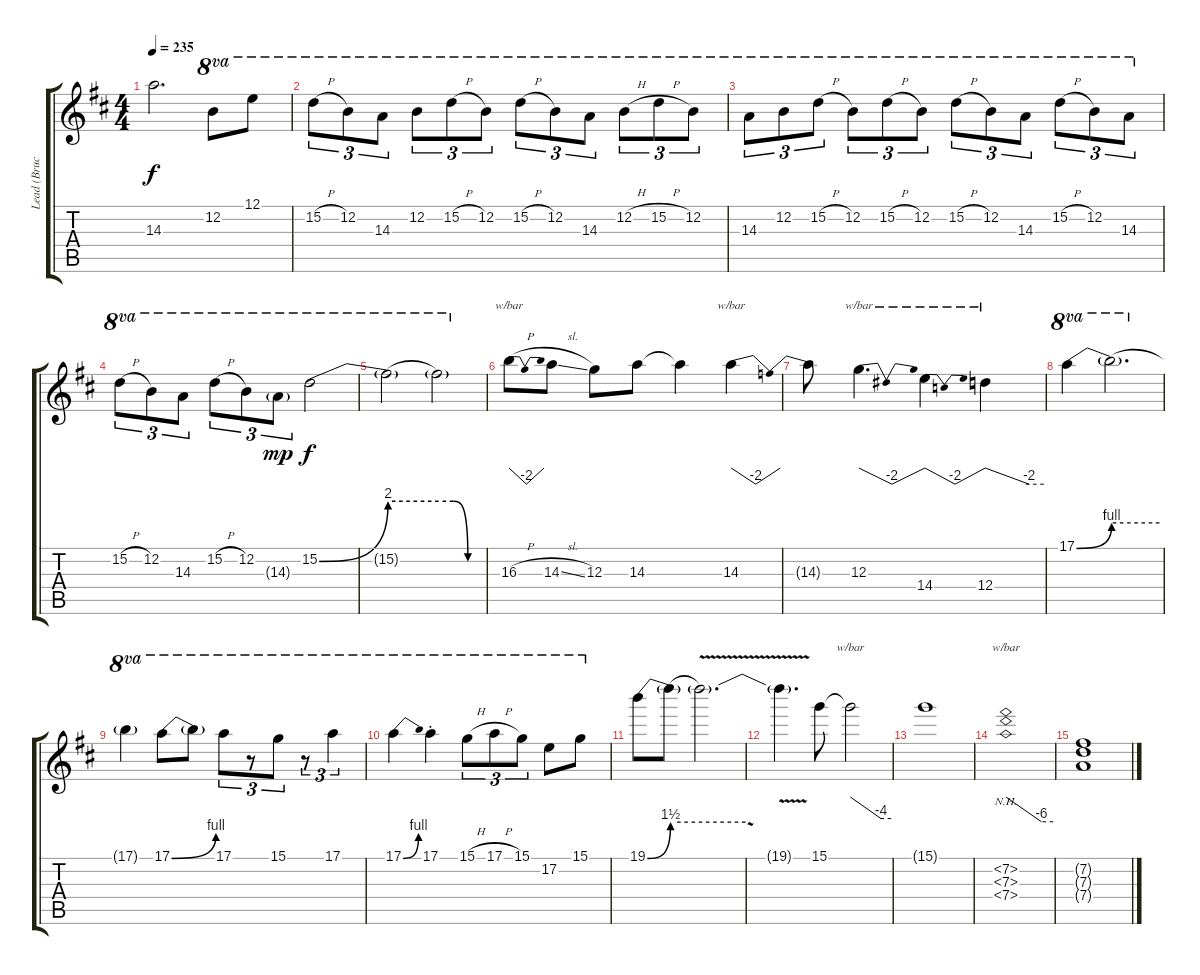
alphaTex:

\track ("Lead (Bruce Kulick)" "Lead (Bruc") {mute instrument distortionguitar}
\staff {score tabs}
\tuning (E4 B3 G3 D3 A2 E2) {hide}
\ts (4 4)
\tempo 235
\clef g2
\ks d
14.3{t}.2{d dy f} 12.2.8{ot 8va} 12.1.8{ot 8va} |
15.2{h}.8{tu (3 2) ot 8va} 12.2.8{tu (3 2) ot 8va} 14.3.8{tu (3 2) ot 8va} 12.2.8{tu (3 2) ot 8va} 15.2{h}.8{tu (3 2) ot 8va} 12.2.8{tu (3 2) ot 8va} 15.2{h}.8{tu (3 2) ot 8va} 12.2.8{tu (3 2) ot 8va} 14.3.8{tu (3 2) ot 8va} 12.2{h}.8{tu (3 2) ot 8va} 15.2{h}.8{tu (3 2) ot 8va} 12.2.8{tu (3 2) ot 8va} |
14.3.8{tu (3 2) ot 8va} 12.2.8{tu (3 2) ot 8va} 15.2{h}.8{tu (3 2) ot 8va} 12.2.8{tu (3 2) ot 8va} 15.2{h}.8{tu (3 2) ot 8va} 12.2.8{tu (3 2) ot 8va} 15.2{h}.8{tu (3 2) ot 8va} 12.2.8{tu (3 2) ot 8va} 14.3.8{tu (3 2) ot 8va} 15.2{h}.8{tu (3 2) ot 8va} 12.2.8{tu (3 2) ot 8va} 14.3.8{tu (3 2) ot 8va} |
15.2{h}.8{tu (3 2) ot 8va} 12.2.8{tu (3 2) ot 8va} 14.3.8{tu (3 2) ot 8va} 15.2{h}.8{tu (3 2) ot 8va} 12.2.8{tu (3 2) ot 8va} 14.3{g}.8{tu (3 2) ot 8va dy mp} 15.2{be (bend 0 0 60 8)}.2{ot 8va dy f} |
15.2{be (hold 0 8 60 8) t}.2{ot 8va} 15.2{be (custom 0 8 20 8 40 0 60 0) t}.2{ot 8va} |
16.3{h}.8{tbe (dip default 0 0 30 -8 60 0)} 14.3{sl}.8 12.3.8 14.3.8 14.3{t}.4 14.3.4{tbe (dip default 0 0 30 -8 60 0)} |
14.3{t}.8 12.3.4{d tbe (dip default 0 0 30 -8 60 0)} 14.4.4{tbe (dip default 0 0 30 -8 60 0)} 12.4.4{tbe (custom default 0 0 45 -8 60 -8)} |
17.1{be (bend 0 0 60 4)}.4{ot 8va} 17.1{be (hold 0 4 60 4) t}.2{d ot 8va} |
17.1{t}.4{ot 8va} 17.1{be (bend 0 0 60 4)}.8{ot 8va} 17.1{t}.8{ot 8va} 17.1.8{tu (3 2) ot 8va} r.8{tu (3 2) ot 8va} 15.1.8{tu (3 2) ot 8va} r.8{tu (3 2) ot 8va} 17.1.4{tu (3 2) ot 8va} |
17.1{be (bend 0 0 60 4)}.4{ot 8va} 17.1{st}.4{ot 8va} 15.1{h}.8{tu (3 2) ot 8va} 17.1{h}.8{tu (3 2) ot 8va} 15.1.8{tu (3 2) ot 8va} 17.2.8{ot 8va} 15.1.8{ot 8va} |
19.1{be (bend 0 0 60 6)}.8 19.1{be (hold 0 6 60 6) t}.8 19.1{v t}.2{d} |
19.1{v t}.4{d} 15.1.8 15.1{t}.2{tbe (custom default 0 0 45 -16 60 -16)} |
15.1{t}.1 |
(7.2{nh} 7.3{nh} 7.4{nh}).1{tbe (custom default 0 0 45 -24 60 -24)} |
(7.2{t} 7.3{t} 7.4{t}).1
